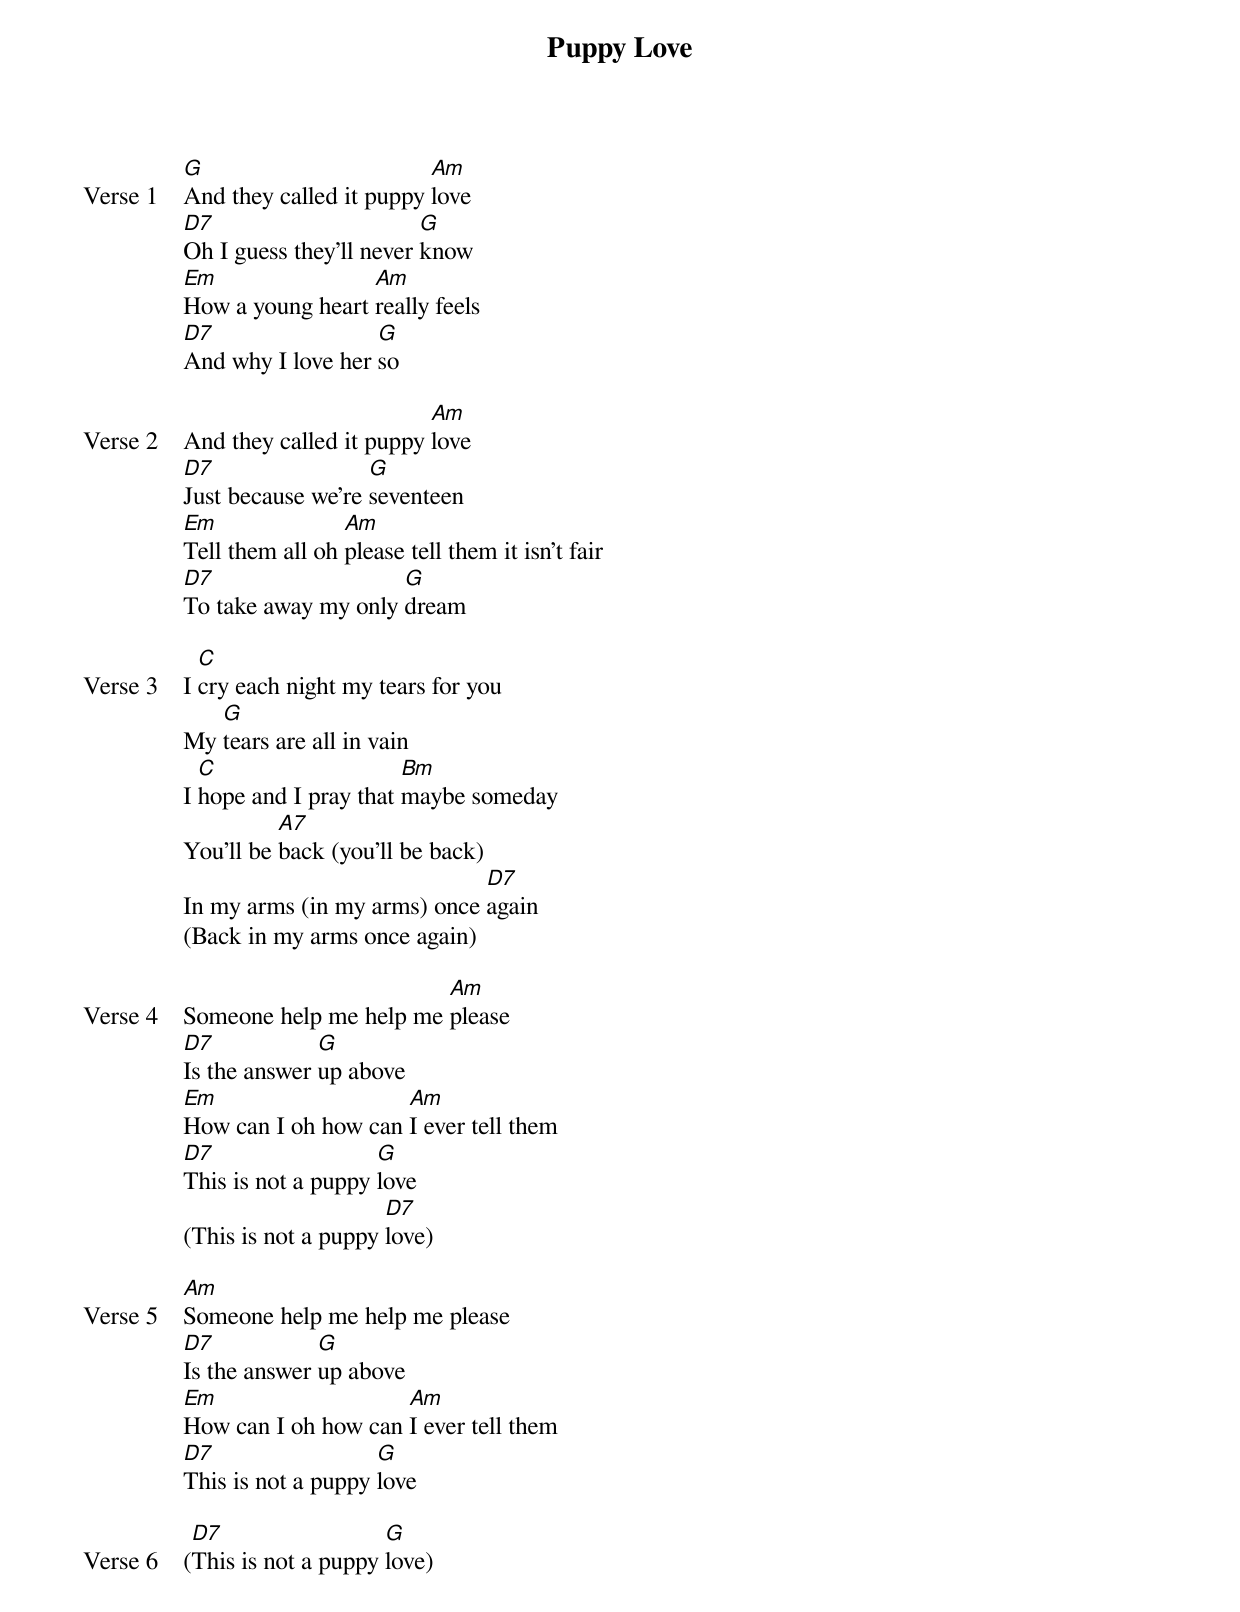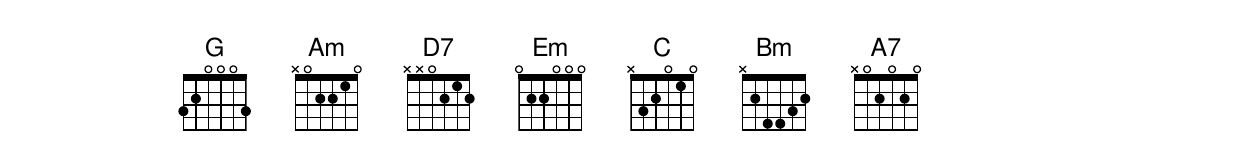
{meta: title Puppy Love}
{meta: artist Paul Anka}
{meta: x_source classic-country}
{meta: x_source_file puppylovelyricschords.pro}
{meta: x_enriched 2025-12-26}

{start_of_verse: Verse 1}
[G]And they called it puppy [Am]love
[D7]Oh I guess they'll never [G]know
[Em]How a young heart [Am]really feels
[D7]And why I love her [G]so
{end_of_verse}

{start_of_verse: Verse 2}
And they called it puppy [Am]love
[D7]Just because we're [G]seventeen
[Em]Tell them all oh [Am]please tell them it isn't fair
[D7]To take away my only [G]dream
{end_of_verse}

{start_of_verse: Verse 3}
I [C]cry each night my tears for you
My [G]tears are all in vain
I [C]hope and I pray that [Bm]maybe someday
You'll be [A7]back (you'll be back)
In my arms (in my arms) once [D7]again
(Back in my arms once again)
{end_of_verse}

{start_of_verse: Verse 4}
Someone help me help me [Am]please
[D7]Is the answer [G]up above
[Em]How can I oh how can [Am]I ever tell them
[D7]This is not a puppy [G]love
(This is not a puppy [D7]love)
{end_of_verse}

{start_of_verse: Verse 5}
[Am]Someone help me help me please
[D7]Is the answer [G]up above
[Em]How can I oh how can [Am]I ever tell them
[D7]This is not a puppy [G]love
{end_of_verse}

{start_of_verse: Verse 6}
([D7]This is not a puppy [G]love)
{end_of_verse}
